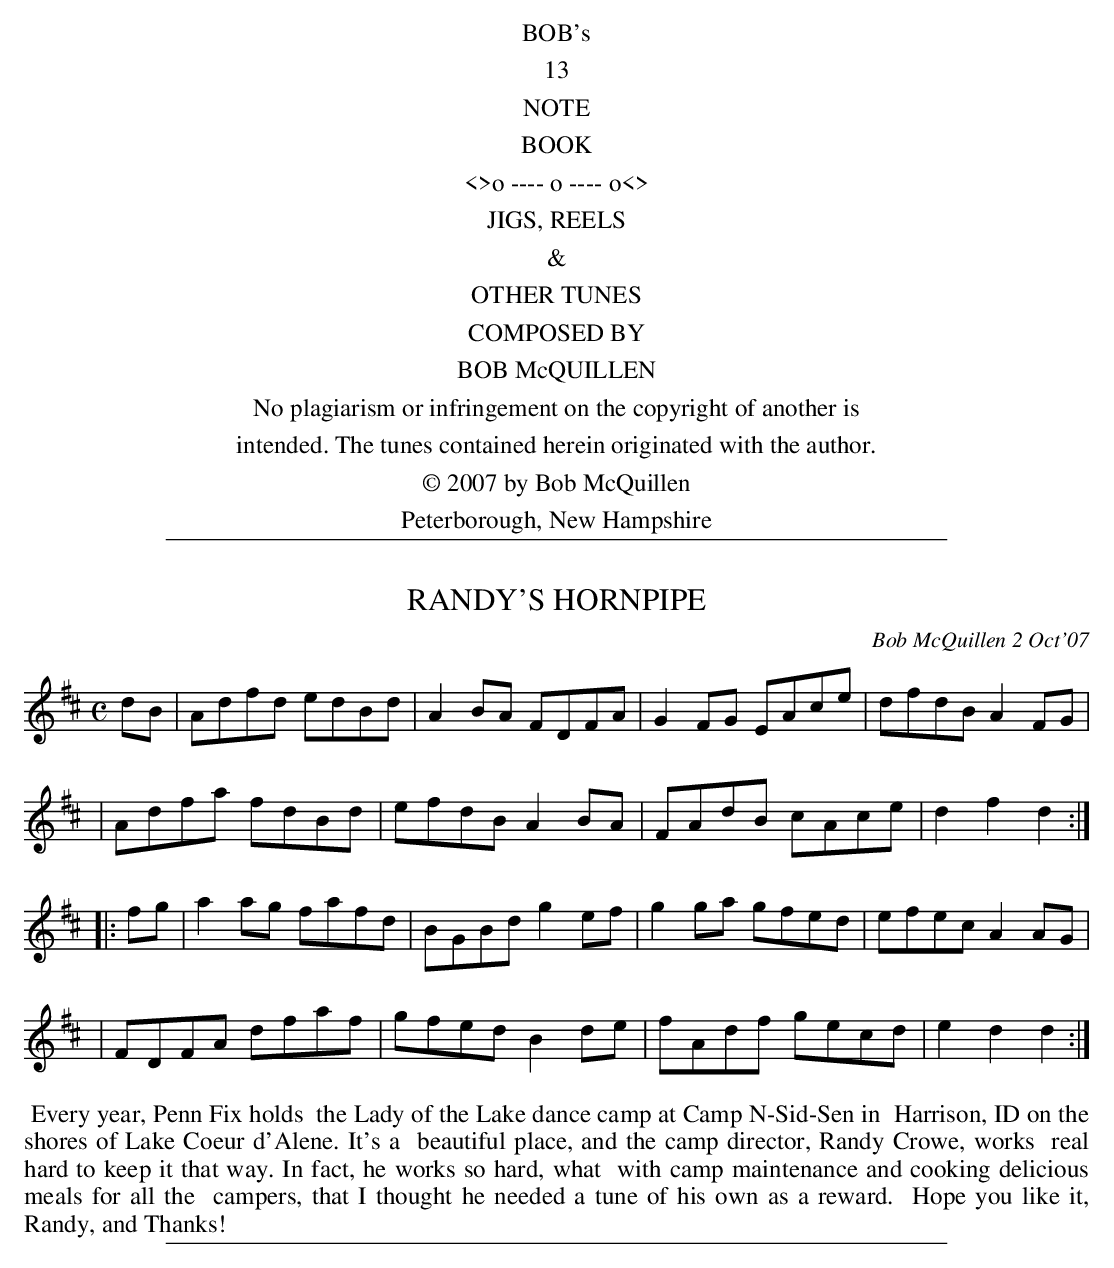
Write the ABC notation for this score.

X:1
T: RANDY'S HORNPIPE
C: Bob McQuillen 2 Oct'07
M: C
L: 1/8
K: D
dB \
| Adfd edBd | A2BA FDFA | G2FG EAce | dfdB A2FG |
| Adfa fdBd | efdB A2BA | FAdB cAce | d2f2 d2 :|
|: fg \
| a2ag fafd | BGBd g2ef | g2ga gfed | efec A2AG |
| FDFA dfaf | gfed B2de | fAdf gecd | e2d2 d2 :|
